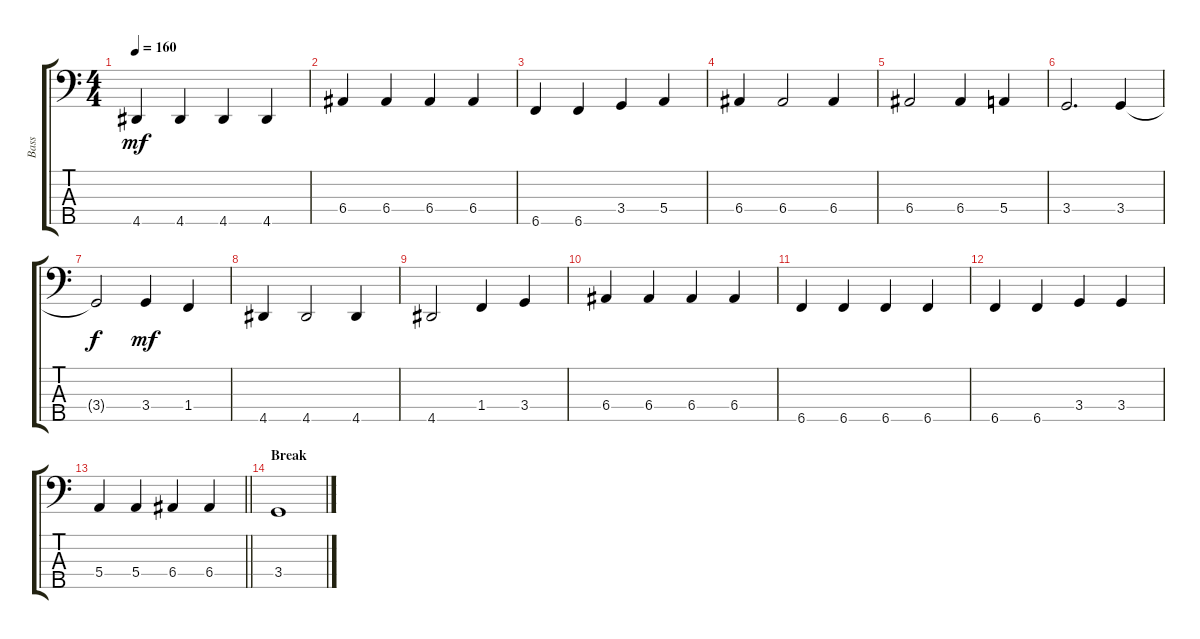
\track ("Bass" "Bass") {instrument electricbassfinger}
\staff {score tabs}
\tuning (G2 D2 A1 E1 B0) {hide}
\ts (4 4)
\tempo 160
\clef f4
\ks c
4.5.4{dy mf} 4.5.4 4.5.4 4.5.4 |
6.4.4 6.4.4 6.4.4 6.4.4 |
6.5.4 6.5.4 3.4.4 5.4.4 |
6.4.4 6.4.2 6.4.4 |
6.4.2 6.4.4 5.4.4 |
3.4.2{d} 3.4.4 |
3.4{t}.2{dy f} 3.4.4{dy mf} 1.4.4 |
4.5.4 4.5.2 4.5.4 |
4.5.2 1.4.4 3.4.4 |
6.4.4 6.4.4 6.4.4 6.4.4 |
6.5.4 6.5.4 6.5.4 6.5.4 |
6.5.4 6.5.4 3.4.4 3.4.4 |
\barLineRight lightlight
5.4.4 5.4.4 6.4.4 6.4.4 |
\section ("" "Break")
3.4.1
